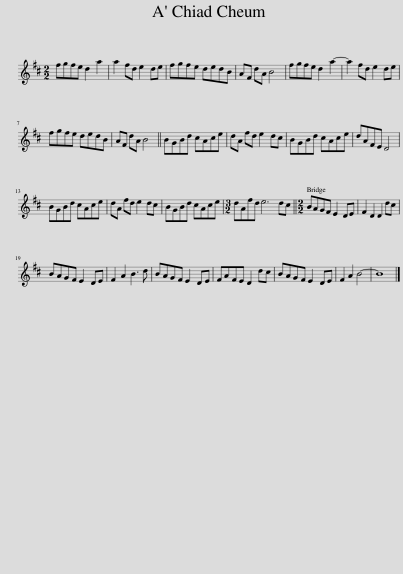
X:1
L:1/8
M:2/2
I:linebreak $
K:D
V:1 treble
V:1
 fgfe d2 a2 | a2 fd e2 de | fgfe dedB | AF dA B4 | fgfe d2 a2- | %5
 a2 fd e2 de |$ fgfe dedB | AF dA B4 || BGBd cAce | dA fd e2 dc | %10
 BGBd cAce | dAFE D4 |$ BGBd cAce | dA fd e2 dc | BGBd cAce | %15
[M:3/2] dAfd e6 dc ||[M:2/2] BAGF E2 DE | F2 D2 D2 dc |$ BAGF E2 DE | F2 A2 B3 d | %20
 BAGF E2 DE | FAFE D2 dc | BAGF E2 DE | F2 A2 B4- | B8 |] %25
